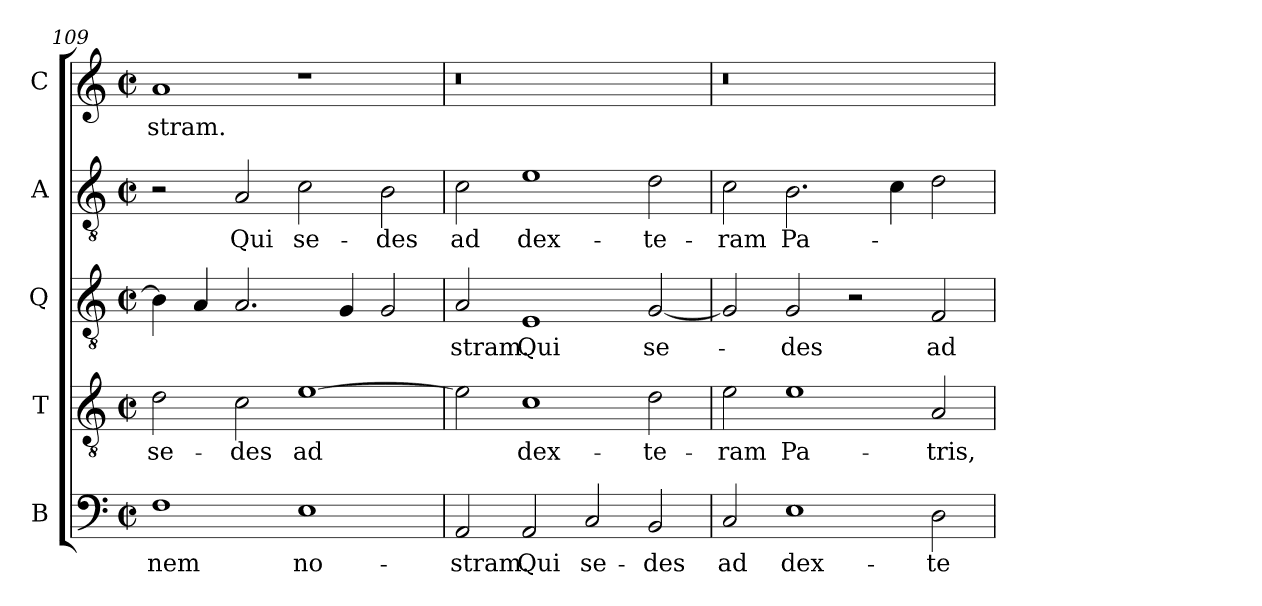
**kern	**text	**kern	**text	**kern	**text	**kern	**text	**kern	**text
*part5	*part5	*part4	*part4	*part3	*part3	*part2	*part2	*part1	*part1
*staff5	*staff5	*staff4	*staff4	*staff3	*staff3	*staff2	*staff2	*staff1	*staff1
*I"B	*	*I"T	*	*I"Q	*	*I"A	*	*I"C	*
*I'B	*	*I'T	*	*I'Q	*	*I'A	*	*I'C	*
*clefF4	*	*clefGv2	*	*clefGv2	*	*clefGv2	*	*clefG2	*
*M2/2	*	*M2/2	*	*M2/2	*	*M2/2	*	*M2/2	*
*met(c|)	*	*met(c|)	*	*met(c|)	*	*met(c|)	*	*met(c|)	*
=109	=109	=109	=109	=109	=109	=109	=109	=109	=109
!	!LO:LY:b:cj	!	!LO:LY:b:cj	!	!	!	!	!	!LO:LY:b:cj
1F	-nem	2d\	se-	4B\]	.	2r	.	1a	-stram.
.	.	.	.	4A/	.	.	.	.	.
!	!	!	!LO:LY:b:cj	!	!	!	!LO:LY:b:cj	!	!
.	.	2c\	-des	2.A/	.	2A/	Qui	.	.
!	!LO:LY:b:cj	!	!LO:LY:b:cj	!	!	!	!LO:LY:b:cj	!	!
1E	no-	[>1e	ad	.	.	2c\	se-	1r	.
.	.	.	.	4G/	.	.	.	.	.
!	!	!	!	!	!	!	!LO:LY:b:cj	!	!
.	.	.	.	2G/	.	2B\	-des	.	.
=110	=110	=110	=110	=110	=110	=110	=110	=110	=110
!	!LO:LY:b:cj	!	!	!	!LO:LY:b:cj	!	!LO:LY:b:cj	!	!
2AA/	-stram.	2e\]	.	2A/	-stram.	2c\	ad	0r	.
!	!LO:LY:b:cj	!	!LO:LY:b:cj	!	!LO:LY:b:cj	!	!LO:LY:b:cj	!	!
2AA/	Qui	1c	dex-	1E	Qui	1e	dex-	.	.
!	!LO:LY:b	!	!	!	!	!	!	!	!
2C/	se-	.	.	.	.	.	.	.	.
!	!LO:LY:b:rj	!	!LO:LY:b:cj	!	!LO:LY:b:cj	!	!LO:LY:b:cj	!	!
2BB/	-des	2d\	-te-	[<2G/	se-	2d\	-te-	.	.
=111	=111	=111	=111	=111	=111	=111	=111	=111	=111
!	!LO:LY:b:cj	!	!LO:LY:b:cj	!	!	!	!LO:LY:b:cj	!	!
2C/	ad	2e\	-ram	2G/]	.	2c\	-ram	0r	.
!	!LO:LY:b:cj	!	!LO:LY:b:cj	!	!LO:LY:b:cj	!	!LO:LY:b:cj	!	!
1E	dex-	1e	Pa-	2G/	-des	2.B\	Pa-	.	.
.	.	.	.	2r	.	.	.	.	.
.	.	.	.	.	.	4c\	.	.	.
!	!LO:LY:b:cj	!	!LO:LY:b:cj	!	!LO:LY:b:cj	!	!	!	!
2D\	-te-	2A/	-tris,	2F/	ad	2d\	.	.	.
=	=	=	=	=	=	=	=	=	=
*-	*-	*-	*-	*-	*-	*-	*-	*-	*-
